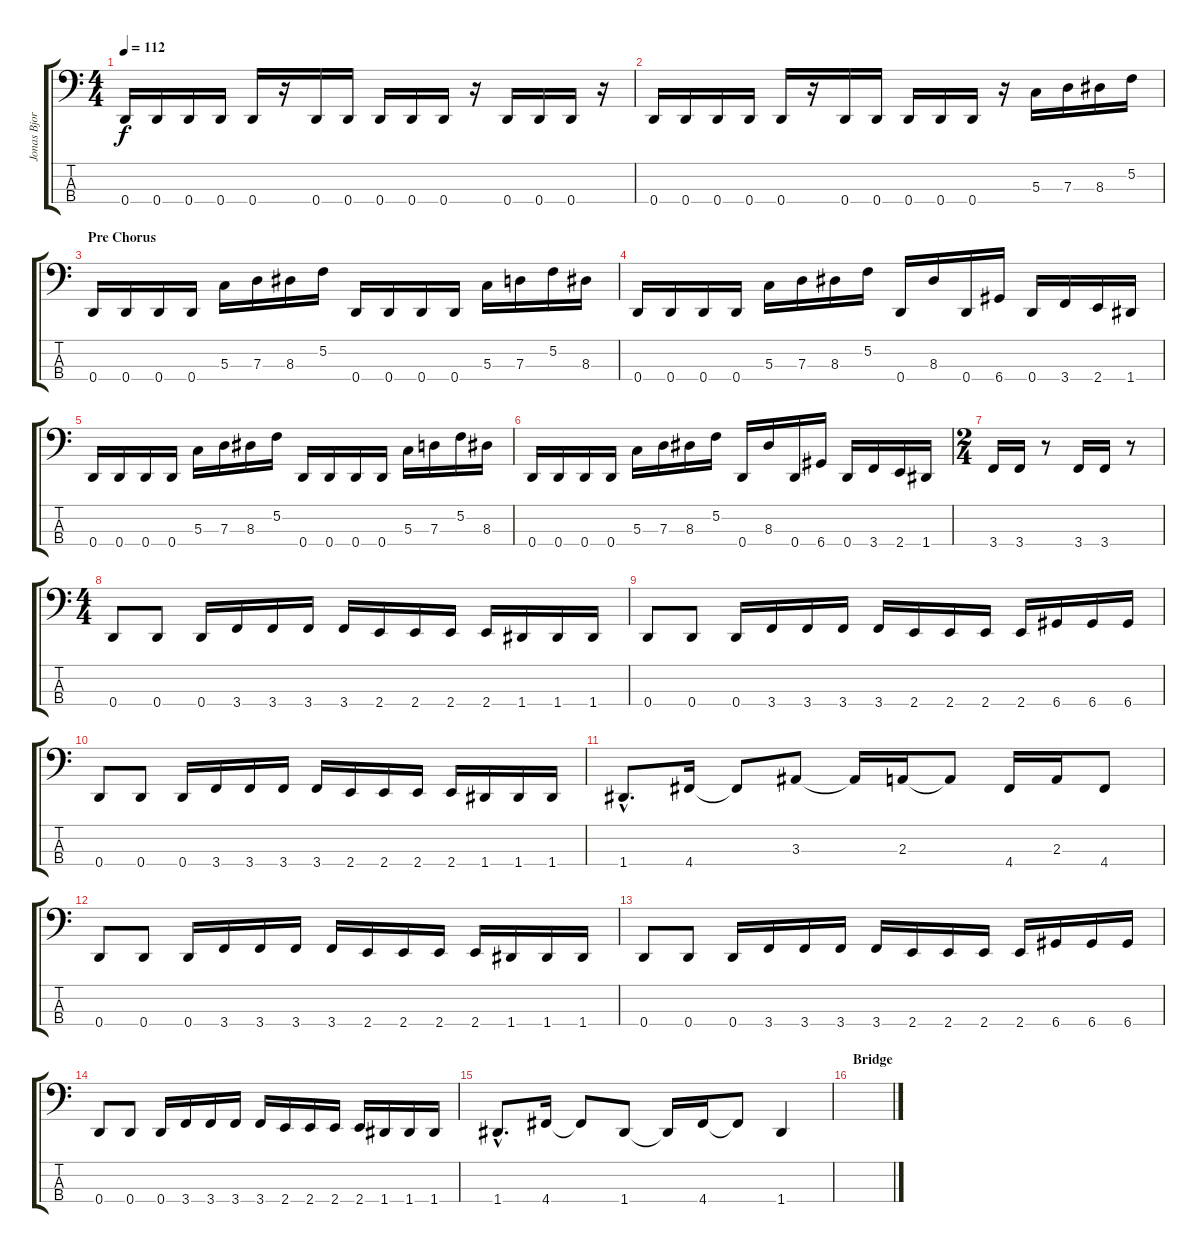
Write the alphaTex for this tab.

\track ("Jonas Bjorler" "Jonas Bjor") {instrument electricbasspick}
\staff {score tabs}
\tuning (F2 C2 G1 D1) {hide}
\ts (4 4)
\tempo 112
\clef f4
\ks c
0.4.16{dy f} 0.4.16 0.4.16 0.4.16 0.4.16 r.16 0.4.16 0.4.16 0.4.16 0.4.16 0.4.16 r.16 0.4.16 0.4.16 0.4.16 r.16 |
0.4.16 0.4.16 0.4.16 0.4.16 0.4.16 r.16 0.4.16 0.4.16 0.4.16 0.4.16 0.4.16 r.16 5.3.16 7.3.16 8.3.16 5.2.16 |
\section ("" "Pre Chorus")
0.4.16 0.4.16 0.4.16 0.4.16 5.3.16 7.3.16 8.3.16 5.2.16 0.4.16 0.4.16 0.4.16 0.4.16 5.3.16 7.3.16 5.2.16 8.3.16 |
0.4.16 0.4.16 0.4.16 0.4.16 5.3.16 7.3.16 8.3.16 5.2.16 0.4.16 8.3.16 0.4.16 6.4.16 0.4.16 3.4.16 2.4.16 1.4.16 |
0.4.16 0.4.16 0.4.16 0.4.16 5.3.16 7.3.16 8.3.16 5.2.16 0.4.16 0.4.16 0.4.16 0.4.16 5.3.16 7.3.16 5.2.16 8.3.16 |
0.4.16 0.4.16 0.4.16 0.4.16 5.3.16 7.3.16 8.3.16 5.2.16 0.4.16 8.3.16 0.4.16 6.4.16 0.4.16 3.4.16 2.4.16 1.4.16 |
\ts (2 4)
3.4.16 3.4.16 r.8 3.4.16 3.4.16 r.8 |
\ts (4 4)
0.4.8 0.4.8 0.4.16 3.4.16 3.4.16 3.4.16 3.4.16 2.4.16 2.4.16 2.4.16 2.4.16 1.4.16 1.4.16 1.4.16 |
0.4.8 0.4.8 0.4.16 3.4.16 3.4.16 3.4.16 3.4.16 2.4.16 2.4.16 2.4.16 2.4.16 6.4.16 6.4.16 6.4.16 |
0.4.8 0.4.8 0.4.16 3.4.16 3.4.16 3.4.16 3.4.16 2.4.16 2.4.16 2.4.16 2.4.16 1.4.16 1.4.16 1.4.16 |
1.4{hac}.8{d} 4.4.16 4.4{t}.8 3.3.8 3.3{t}.16 2.3.16 2.3{t}.8 4.4.16 2.3.16 4.4.8 |
0.4.8 0.4.8 0.4.16 3.4.16 3.4.16 3.4.16 3.4.16 2.4.16 2.4.16 2.4.16 2.4.16 1.4.16 1.4.16 1.4.16 |
0.4.8 0.4.8 0.4.16 3.4.16 3.4.16 3.4.16 3.4.16 2.4.16 2.4.16 2.4.16 2.4.16 6.4.16 6.4.16 6.4.16 |
0.4.8 0.4.8 0.4.16 3.4.16 3.4.16 3.4.16 3.4.16 2.4.16 2.4.16 2.4.16 2.4.16 1.4.16 1.4.16 1.4.16 |
1.4{hac}.8{d} 4.4.16 4.4{t}.8 1.4.8 1.4{t}.16 4.4.16 4.4{t}.8 1.4.4 |
\section ("" "Bridge")
